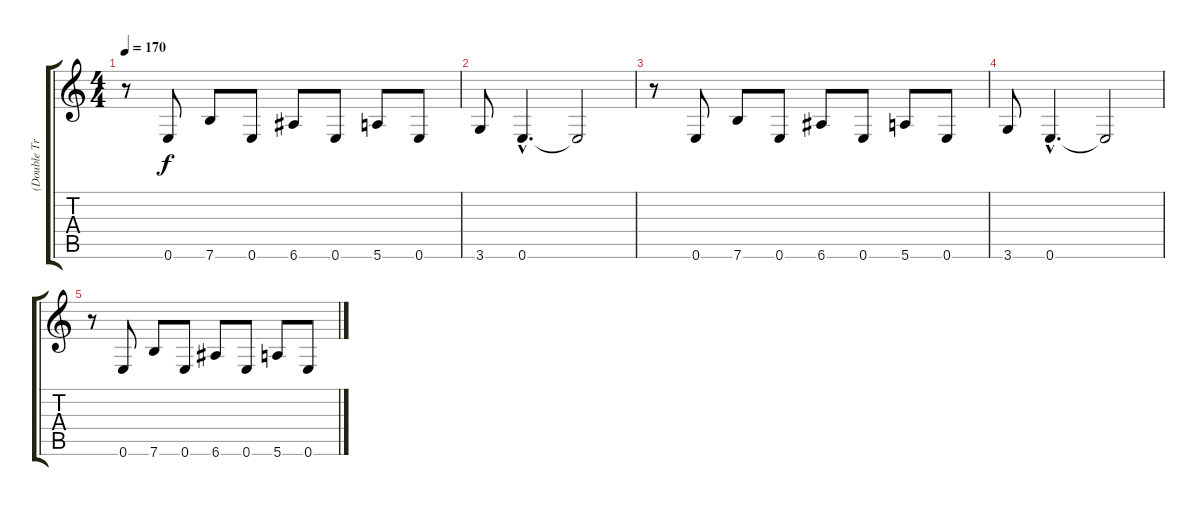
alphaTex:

\track ("(Double Track)" "(Double Tr") {instrument distortionguitar}
\staff {score tabs}
\tuning (E4 B3 G3 D3 A2 E2) {hide}
\ts (4 4)
\tempo 170
\clef g2
\ks c
r.8{dy f} 0.6.8 7.6.8 0.6.8 6.6.8 0.6.8 5.6.8 0.6.8 |
3.6.8{volume 4} 0.6{hac}.4{d} 0.6{t}.2 |
r.8 0.6.8 7.6.8 0.6.8 6.6.8 0.6.8 5.6.8 0.6.8 |
3.6.8{volume 0} 0.6{hac}.4{d} 0.6{t}.2 |
r.8 0.6.8 7.6.8 0.6.8 6.6.8 0.6.8 5.6.8 0.6.8
